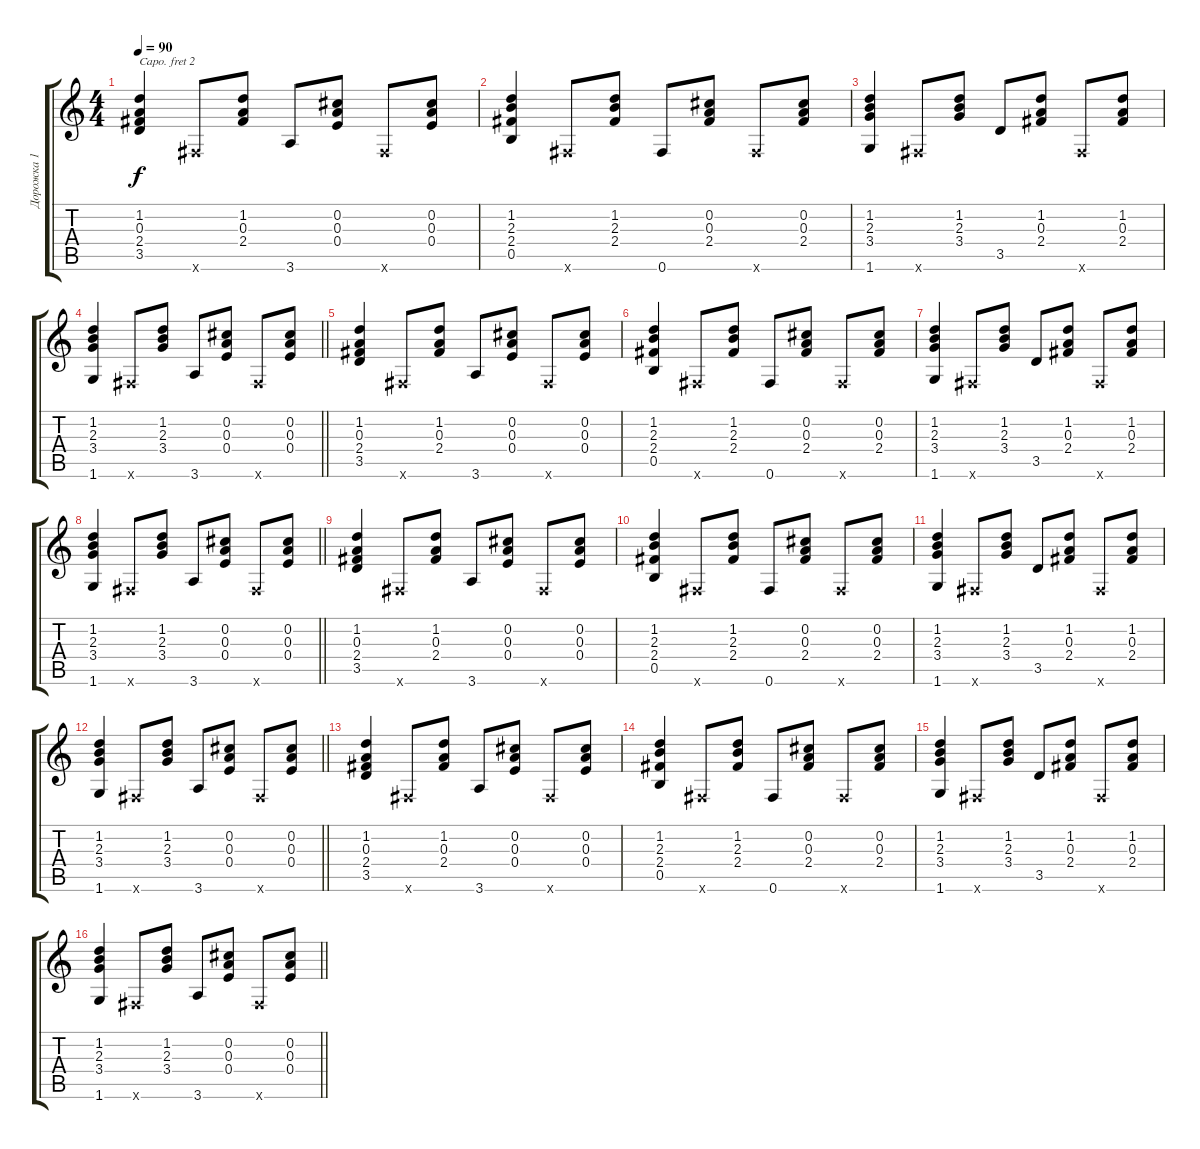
\track ("Дорожка 1" "Дорожка 1") {instrument acousticguitarsteel}
\staff {score tabs}
\capo 2
\tuning (E4 B3 G3 D3 A2 E2) {hide}
\ts (4 4)
\tempo 90
\clef g2
\ks c
(1.2 0.3 2.4 3.5).4{dy f} 0.6{x}.8 (1.2 0.3 2.4).8 3.6.8 (0.2 0.3 0.4).8 0.6{x}.8 (0.2 0.3 0.4).8 |
(1.2 2.3 2.4 0.5).4 0.6{x}.8 (1.2 2.3 2.4).8 0.6.8 (0.2 0.3 2.4).8 0.6{x}.8 (0.2 0.3 2.4).8 |
(1.2 2.3 3.4 1.6).4 0.6{x}.8 (1.2 2.3 3.4).8 3.5.8 (1.2 0.3 2.4).8 0.6{x}.8 (1.2 0.3 2.4).8 |
\barLineRight lightlight
(1.2 2.3 3.4 1.6).4 0.6{x}.8 (1.2 2.3 3.4).8 3.6.8 (0.2 0.3 0.4).8 0.6{x}.8 (0.2 0.3 0.4).8 |
(1.2 0.3 2.4 3.5).4 0.6{x}.8 (1.2 0.3 2.4).8 3.6.8 (0.2 0.3 0.4).8 0.6{x}.8 (0.2 0.3 0.4).8 |
(1.2 2.3 2.4 0.5).4 0.6{x}.8 (1.2 2.3 2.4).8 0.6.8 (0.2 0.3 2.4).8 0.6{x}.8 (0.2 0.3 2.4).8 |
(1.2 2.3 3.4 1.6).4 0.6{x}.8 (1.2 2.3 3.4).8 3.5.8 (1.2 0.3 2.4).8 0.6{x}.8 (1.2 0.3 2.4).8 |
\barLineRight lightlight
(1.2 2.3 3.4 1.6).4 0.6{x}.8 (1.2 2.3 3.4).8 3.6.8 (0.2 0.3 0.4).8 0.6{x}.8 (0.2 0.3 0.4).8 |
(1.2 0.3 2.4 3.5).4 0.6{x}.8 (1.2 0.3 2.4).8 3.6.8 (0.2 0.3 0.4).8 0.6{x}.8 (0.2 0.3 0.4).8 |
(1.2 2.3 2.4 0.5).4 0.6{x}.8 (1.2 2.3 2.4).8 0.6.8 (0.2 0.3 2.4).8 0.6{x}.8 (0.2 0.3 2.4).8 |
(1.2 2.3 3.4 1.6).4 0.6{x}.8 (1.2 2.3 3.4).8 3.5.8 (1.2 0.3 2.4).8 0.6{x}.8 (1.2 0.3 2.4).8 |
\barLineRight lightlight
(1.2 2.3 3.4 1.6).4 0.6{x}.8 (1.2 2.3 3.4).8 3.6.8 (0.2 0.3 0.4).8 0.6{x}.8 (0.2 0.3 0.4).8 |
(1.2 0.3 2.4 3.5).4 0.6{x}.8 (1.2 0.3 2.4).8 3.6.8 (0.2 0.3 0.4).8 0.6{x}.8 (0.2 0.3 0.4).8 |
(1.2 2.3 2.4 0.5).4 0.6{x}.8 (1.2 2.3 2.4).8 0.6.8 (0.2 0.3 2.4).8 0.6{x}.8 (0.2 0.3 2.4).8 |
(1.2 2.3 3.4 1.6).4 0.6{x}.8 (1.2 2.3 3.4).8 3.5.8 (1.2 0.3 2.4).8 0.6{x}.8 (1.2 0.3 2.4).8 |
\barLineRight lightlight
(1.2 2.3 3.4 1.6).4 0.6{x}.8 (1.2 2.3 3.4).8 3.6.8 (0.2 0.3 0.4).8 0.6{x}.8 (0.2 0.3 0.4).8
